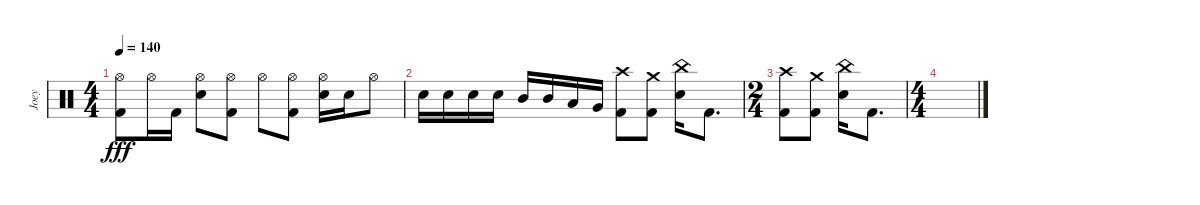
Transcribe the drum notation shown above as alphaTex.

\track ("Joey" "Joey") {instrument percussion}
\staff {score}
\articulation defaults
\ts (4 4)
\tempo 140
\clef neutral
\ks c
("Hi-Hat (open)" "Kick (hit) 2").8{dy fff} "Hi-Hat (open)".16 "Kick (hit) 2".16 ("Hi-Hat (open)" "Electric Snare (hit)").8 ("Hi-Hat (open)" "Kick (hit) 2").8 "Hi-Hat (open)".8 ("Hi-Hat (open)" "Kick (hit) 2").8 ("Hi-Hat (open)" "Electric Snare (hit)").16 "Electric Snare (hit)".16 "Hi-Hat (open)".8 |
"Electric Snare (hit)".16 "Electric Snare (hit)".16 "Electric Snare (hit)".16 "Electric Snare (hit)".16 "Mid Tom (hit)".16 "Mid Tom (hit)".16 "Low Tom (hit)".16 "Very Low Tom (hit)".16 ("Crash high (hit)" "Kick (hit) 2").8 ("Crash medium (hit)" "Kick (hit) 2").8 ("China (hit)" "Electric Snare (hit)").16 "Kick (hit) 2".8{d} |
\ts (2 4)
("Crash high (hit)" "Kick (hit) 2").8 ("Crash medium (hit)" "Kick (hit) 2").8 ("China (hit)" "Electric Snare (hit)").16 "Kick (hit) 2".8{d} |
\ts (4 4)
